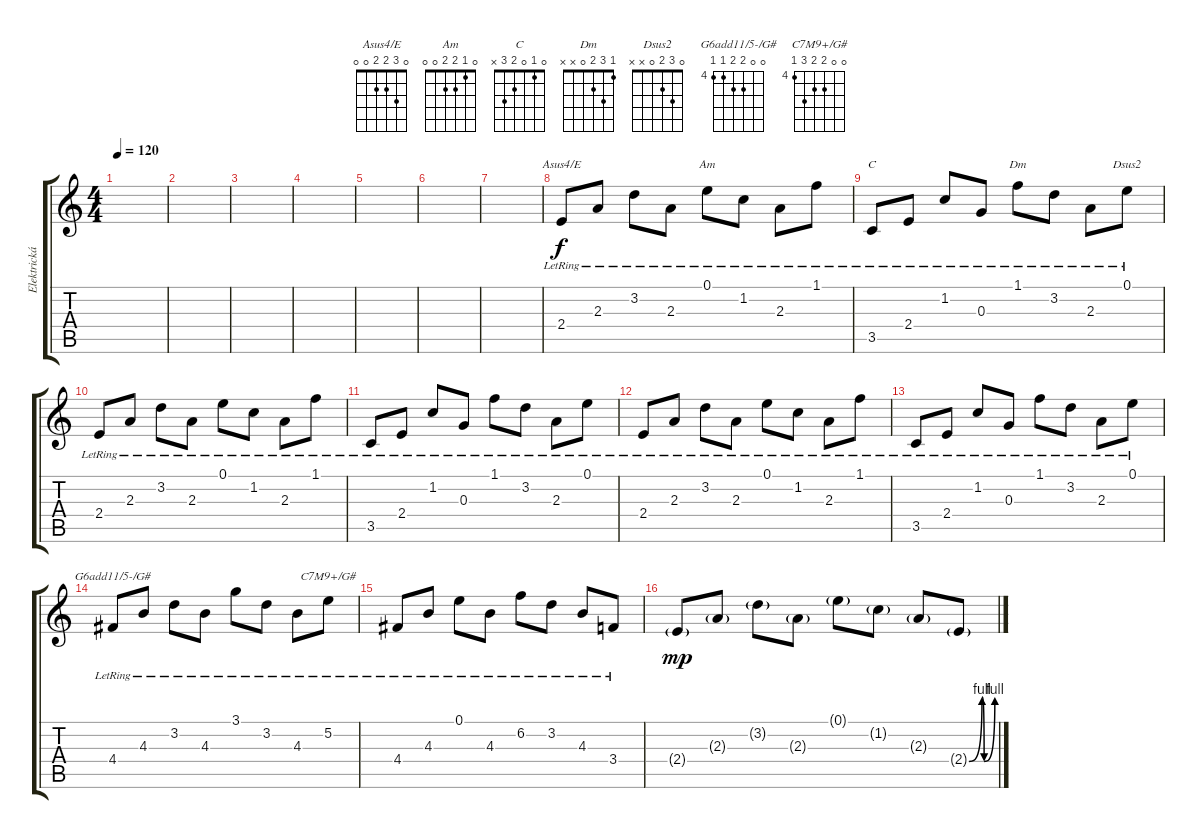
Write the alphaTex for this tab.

\track ("Elektrická kytara" "Elektrická") {instrument electricguitarclean}
\staff {score tabs}
\tuning (E4 B3 G3 D3 A2 E2) {hide}
\chord ("Asus4/E" 0 3 2 2 0 0)
\chord ("Am" 0 1 2 2 0 0)
\chord ("C" 0 1 0 2 3 x)
\chord ("Dm" 1 3 2 0 x x)
\chord ("Dsus2" 0 3 2 0 x x)
\chord ("G6add11/5-/G#" 0 0 5 5 4 4) {firstfret 4}
\chord ("C7M9+/G#" 0 0 5 5 6 4) {firstfret 4}
\ts (4 4)
\tempo 120
\clef g2
\ks c
|
|
|
|
|
|
|
2.4{lr}.8{ch "Asus4/E"} 2.3{lr}.8 3.2{lr}.8 2.3{lr}.8 0.1{lr}.8{ch "Am"} 1.2{lr}.8 2.3{lr}.8 1.1{lr}.8 |
3.5{lr}.8{ch "C"} 2.4{lr}.8 1.2{lr}.8 0.3{lr}.8 1.1{lr}.8{ch "Dm"} 3.2{lr}.8 2.3{lr}.8 0.1{lr}.8{ch "Dsus2"} |
2.4{lr}.8 2.3{lr}.8 3.2{lr}.8 2.3{lr}.8 0.1{lr}.8 1.2{lr}.8 2.3{lr}.8 1.1{lr}.8 |
3.5{lr}.8 2.4{lr}.8 1.2{lr}.8 0.3{lr}.8 1.1{lr}.8 3.2{lr}.8 2.3{lr}.8 0.1{lr}.8 |
2.4{lr}.8 2.3{lr}.8 3.2{lr}.8 2.3{lr}.8 0.1{lr}.8 1.2{lr}.8 2.3{lr}.8 1.1{lr}.8 |
3.5{lr}.8 2.4{lr}.8 1.2{lr}.8 0.3{lr}.8 1.1{lr}.8 3.2{lr}.8 2.3{lr}.8 0.1{lr}.8 |
4.4{lr}.8{ch "G6add11/5-/G#"} 4.3{lr}.8 3.2{lr}.8 4.3{lr}.8 3.1{lr}.8 3.2{lr}.8 4.3{lr}.8 5.2{lr}.8{ch "C7M9+/G#"} |
4.4{lr}.8 4.3{lr}.8 0.1{lr}.8 4.3{lr}.8 6.2{lr}.8 3.2{lr}.8 4.3{lr}.8 3.4{lr}.8 |
2.4{g}.8{dy mp} 2.3{g}.8 3.2{g}.8 2.3{g}.8 0.1{g}.8 1.2{g}.8 2.3{g}.8 2.4{be (custom 0 0 30 4 35 0 60 4) g}.8
